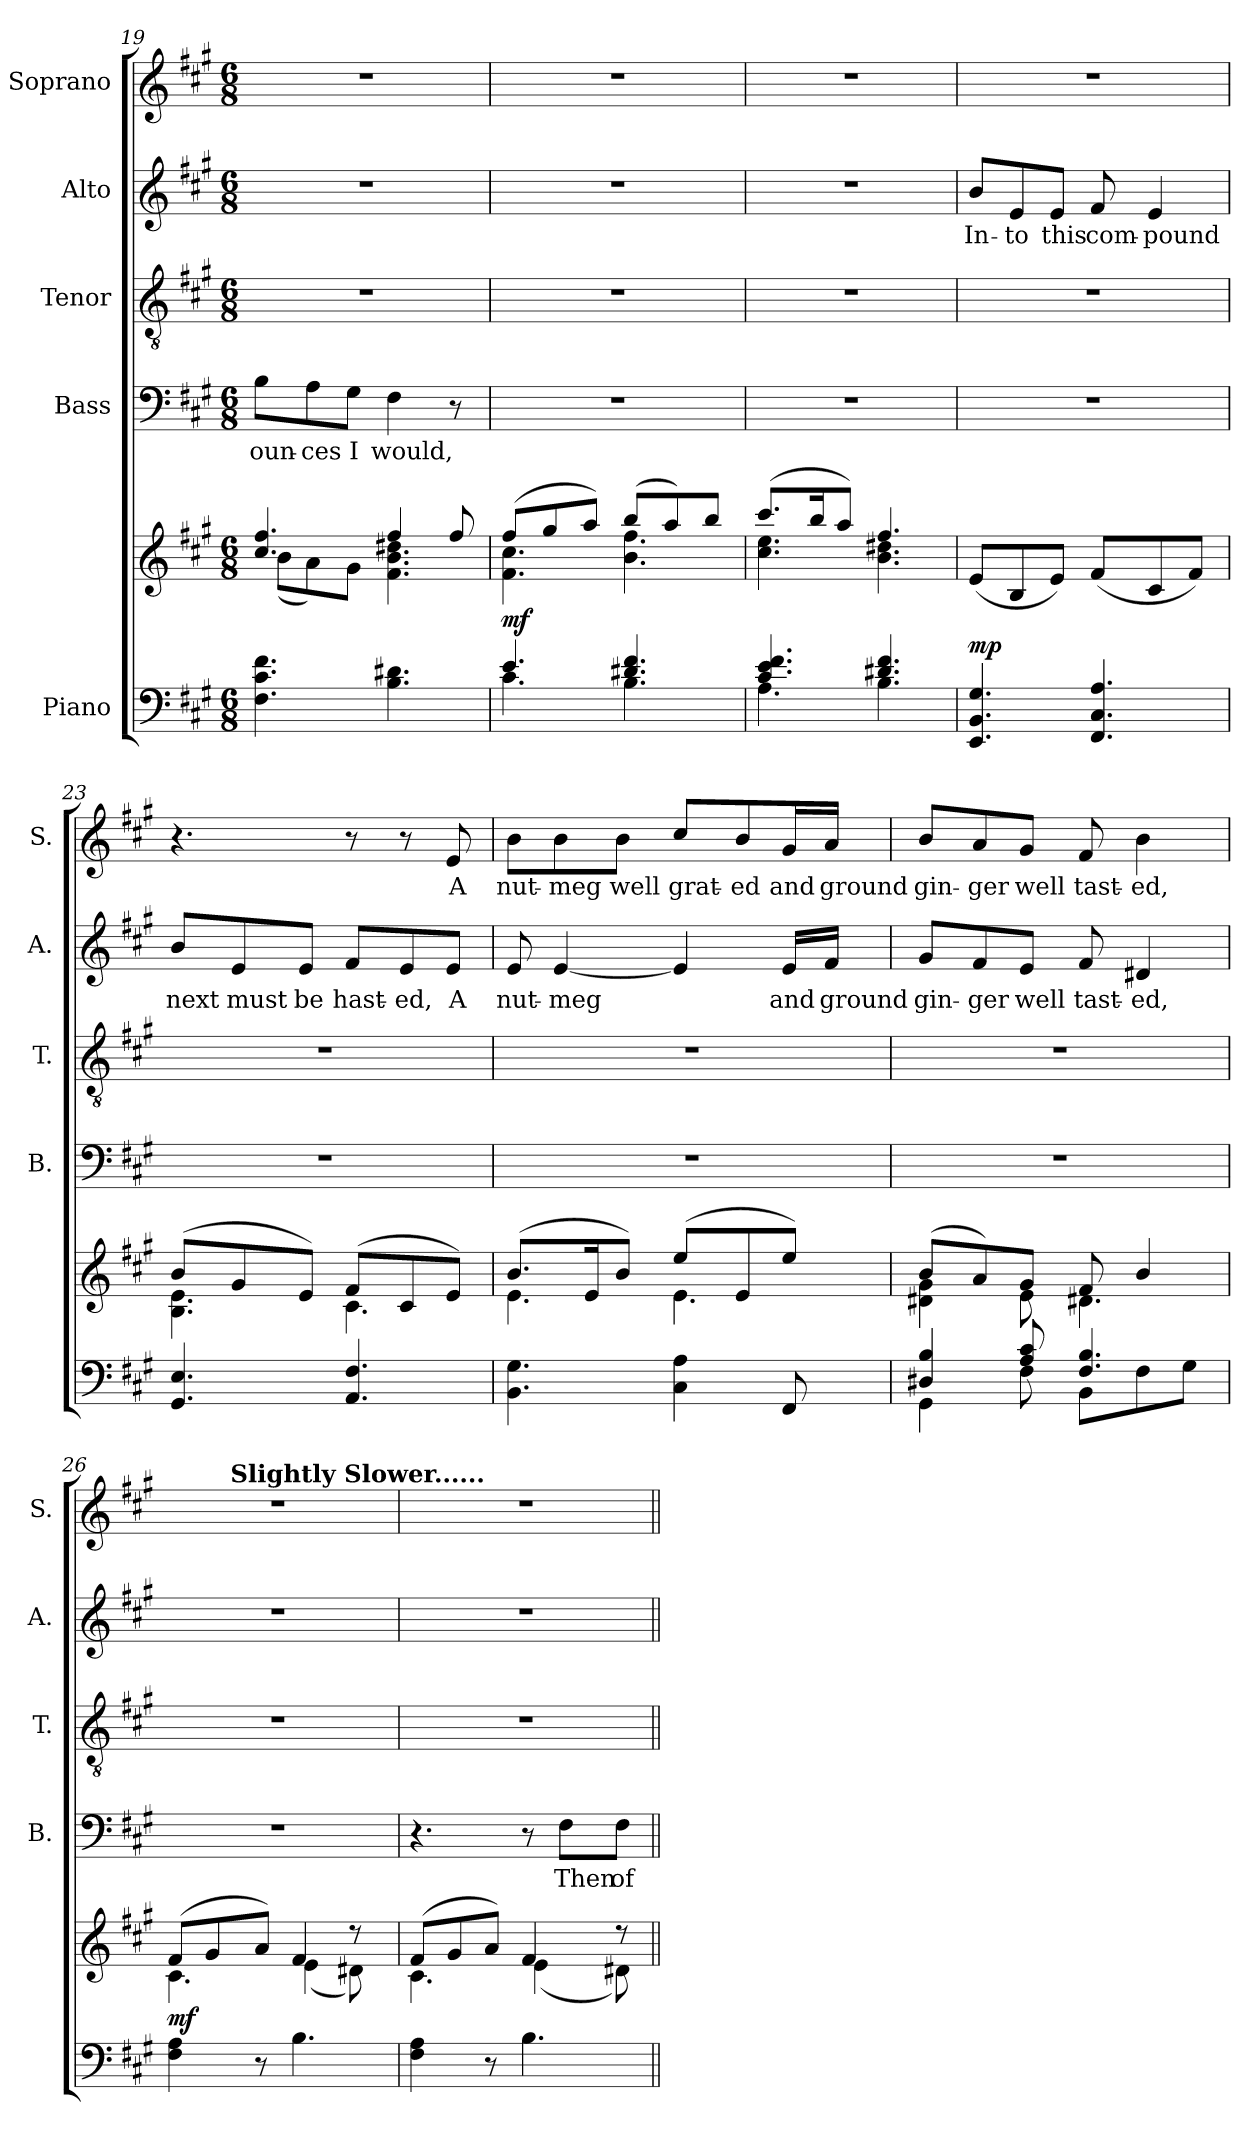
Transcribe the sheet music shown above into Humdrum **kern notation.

**kern	**kern	**dynam	**kern	**text	**kern	**kern	**text	**kern	**text
*part5	*part5	*part5	*part4	*part4	*part3	*part2	*part2	*part1	*part1
*staff6	*staff5	*staff5/6	*staff4	*staff4	*staff3	*staff2	*staff2	*staff1	*staff1
*I"Piano	*	*	*I"Bass	*	*I"Tenor	*I"Alto	*	*I"Soprano	*
*	*	*	*I'B.	*	*I'T.	*I'A.	*	*I'S.	*
*clefF4	*clefG2	*	*clefF4	*	*clefGv2	*clefG2	*	*clefG2	*
*k[f#c#g#]	*k[f#c#g#]	*	*k[f#c#g#]	*	*k[f#c#g#]	*k[f#c#g#]	*	*k[f#c#g#]	*
*A:	*A:	*	*A:	*	*A:	*A:	*	*A:	*
*M6/8	*M6/8	*	*M6/8	*	*M6/8	*M6/8	*	*M6/8	*
=19	=19	=19	=19	=19	=19	=19	=19	=19	=19
*	*^	*	*	*	*	*	*	*	*
!	!	!	!	!	!LO:LY:b	!LO:N:vis=1	!LO:N:vis=1	!	!LO:N:vis=1	!
4.F#\ 4.c#\ 4.f#\	4.cc#/ 4.ff#/	(<8b\L	.	8B\L	oun-	2.r	2.r	.	2.r	.
!	!	!	!	!	!LO:LY:b	!	!	!	!	!
.	.	8a\)	.	8A\	-ces	.	.	.	.	.
!	!	!	!	!	!LO:LY:b	!	!	!	!	!
.	.	8g#\J	.	8G#\J	I	.	.	.	.	.
!	!	!	!	!	!LO:LY:b	!	!	!	!	!
4.B\ 4.d#X\	4ff#/	4.f#\ 4.b\ 4.dd#X\	.	4F#\	would,	.	.	.	.	.
.	8ff#/	.	.	8r	.	.	.	.	.	.
=20	=20	=20	=20	=20	=20	=20	=20	=20	=20	=20
*^	*	*	*	*	*	*	*	*	*	*
!	!	!	!	!LO:DY:b	!LO:N:vis=1	!	!LO:N:vis=1	!LO:N:vis=1	!	!LO:N:vis=1	!
4.e/	4.c#\	(>8ff#/L	4.f#\ 4.cc#\	mf	2.r	.	2.r	2.r	.	2.r	.
.	.	8gg#/	.	.	.	.	.	.	.	.	.
.	.	8aa/J)	.	.	.	.	.	.	.	.	.
4.d#X/ 4.f#/	4.B\	(>8bb/L	4.b\ 4.ff#\	.	.	.	.	.	.	.	.
.	.	8aa/)	.	.	.	.	.	.	.	.	.
.	.	8bb/J	.	.	.	.	.	.	.	.	.
=21	=21	=21	=21	=21	=21	=21	=21	=21	=21	=21	=21
!	!	!	!	!	!LO:N:vis=1	!	!LO:N:vis=1	!LO:N:vis=1	!	!LO:N:vis=1	!
4.c#/ 4.e/ 4.f#/	4.A\	(>8.ccc#/L	4.cc#\ 4.ee\	.	2.r	.	2.r	2.r	.	2.r	.
.	.	16bb/k	.	.	.	.	.	.	.	.	.
.	.	8aa/J)	.	.	.	.	.	.	.	.	.
4.d#X/ 4.f#/	4.B\	4.ff#/	4.b\ 4.dd#X\	.	.	.	.	.	.	.	.
!!LO:PB:g=z
=22	=22	=22	=22	=22	=22	=22	=22	=22	=22	=22	=22
!	!	!	!	!LO:DY:a=2	!LO:N:vis=1	!	!LO:N:vis=1	!	!LO:LY:b	!LO:N:vis=1	!
*v	*v	*	*	*	*	*	*	*	*	*	*
*	*v	*v	*	*	*	*	*	*	*	*
4.EE/ 4.BB/ 4.G#/	(<8e/L	mp	2.r	.	2.r	8b/L	In-	2.r	.
!	!	!	!	!	!	!	!LO:LY:b	!	!
.	8B/	.	.	.	.	8e/	-to	.	.
!	!	!	!	!	!	!	!LO:LY:b	!	!
.	8e/J)	.	.	.	.	8e/J	this	.	.
!	!	!	!	!	!	!	!LO:LY:b	!	!
4.FF#/ 4.C#/ 4.A/	(<8f#/L	.	.	.	.	8f#/	com-	.	.
!	!	!	!	!	!	!	!LO:LY:b	!	!
.	8c#/	.	.	.	.	4e/	-pound	.	.
.	8f#/J)	.	.	.	.	.	.	.	.
=23	=23	=23	=23	=23	=23	=23	=23	=23	=23
*	*^	*	*	*	*	*	*	*	*
!	!	!	!	!LO:N:vis=1	!	!LO:N:vis=1	!	!LO:LY:b	!	!
4.GG#/ 4.E/	(>8b/L	4.B\ 4.e\	.	2.r	.	2.r	8b/L	next	4.r	.
!	!	!	!	!	!	!	!	!LO:LY:b	!	!
.	8g#/	.	.	.	.	.	8e/	must	.	.
!	!	!	!	!	!	!	!	!LO:LY:b	!	!
.	8e/J)	.	.	.	.	.	8e/J	be	.	.
!	!	!	!	!	!	!	!	!LO:LY:b	!	!
4.AA/ 4.F#/	(>8f#/L	4.c#\	.	.	.	.	8f#/L	hast-	8r	.
!	!	!	!	!	!	!	!	!LO:LY:b	!	!
.	8c#/	.	.	.	.	.	8e/	-ed,	8r	.
!	!	!	!	!	!	!	!	!LO:LY:b	!	!LO:LY:b
.	8e/J)	.	.	.	.	.	8e/J	A	8e/	A
=24	=24	=24	=24	=24	=24	=24	=24	=24	=24	=24
!	!	!	!	!LO:N:vis=1	!	!LO:N:vis=1	!	!LO:LY:b	!	!LO:LY:b
4.BB\ 4.G#\	(>8.b/L	4.e\	.	2.r	.	2.r	8e/	nut-	8b\L	nut-
!	!	!	!	!	!	!	!	!LO:LY:b	!	!LO:LY:b
.	.	.	.	.	.	.	[<4e/	-meg	8b\	-meg
.	16e/k	.	.	.	.	.	.	.	.	.
!	!	!	!	!	!	!	!	!	!	!LO:LY:b
.	8b/J)	.	.	.	.	.	.	.	8b\J	well
!	!	!	!	!	!	!	!	!	!	!LO:LY:b
4C#\ 4A\	(>8ee/L	4.e\	.	.	.	.	4e/]	.	8cc#/L	grat-
!	!	!	!	!	!	!	!	!	!	!LO:LY:b
.	8e/	.	.	.	.	.	.	.	8b/	-ed
!	!	!	!	!	!	!	!	!LO:LY:b	!	!LO:LY:b
8FF#/	8ee/J)	.	.	.	.	.	16e/LL	and	16g#/L	and
!	!	!	!	!	!	!	!	!LO:LY:b	!	!LO:LY:b
.	.	.	.	.	.	.	16f#/JJ	ground	16a/JJ	ground
=25	=25	=25	=25	=25	=25	=25	=25	=25	=25	=25
*^	*	*	*	*	*	*	*	*	*	*
!	!	!	!	!	!LO:N:vis=1	!	!LO:N:vis=1	!	!LO:LY:b	!	!LO:LY:b
4D#X/ 4B/	4GG#\	(>8b/L	4d#X\ 4g#\	.	2.r	.	2.r	8g#/L	gin-	8b/L	gin-
!	!	!	!	!	!	!	!	!	!LO:LY:b	!	!LO:LY:b
.	.	8a/)	.	.	.	.	.	8f#/	-ger	8a/	-ger
!	!	!	!	!	!	!	!	!	!LO:LY:b	!	!LO:LY:b
8A/ 8c#/	8F#\	8g#/J	8e\	.	.	.	.	8e/J	well	8g#/J	well
!	!	!	!	!	!	!	!	!	!LO:LY:b	!	!LO:LY:b
4.F#/ 4.B/	8BB\L	8f#/	4.d#X\	.	.	.	.	8f#/	tast-	8f#/	tast-
!	!	!	!	!	!	!	!	!	!LO:LY:b	!	!LO:LY:b
.	8F#\	4b/	.	.	.	.	.	4d#X/	-ed,	4b\	-ed,
.	8G#\J	.	.	.	.	.	.	.	.	.	.
!!LO:LB:g=z
=26	=26	=26	=26	=26	=26	=26	=26	=26	=26	=26	=26
!	!	!	!	!LO:DY:a=2	!LO:N:vis=1	!	!LO:N:vis=1	!LO:N:vis=1	!	!LO:N:vis=1	!
*v	*v	*	*	*	*	*	*	*	*	*^	*
4F#\ 4A\	(>8f#/L	4.c#\	mf	2.r	.	2.r	2.r	.	2.r	8.ryy	.
.	8g#/	.	.	.	.	.	.	.	.	.	.
!	!	!	!	!	!	!	!	!	!	!LO:TX:a:B:t=Slightly Slower......	!
.	.	.	.	.	.	.	.	.	.	2ryy	.
8r	8a/J)	.	.	.	.	.	.	.	.	.	.
4.B\	4f#/	(<4e\	.	.	.	.	.	.	.	.	.
.	8rdd	8d#X\)	.	.	.	.	.	.	.	.	.
.	.	.	.	.	.	.	.	.	.	16ryy	.
=27	=27	=27	=27	=27	=27	=27	=27	=27	=27	=27	=27
!	!	!	!	!	!	!LO:N:vis=1	!LO:N:vis=1	!	!LO:N:vis=1	!	!
*	*	*	*	*	*	*	*	*	*v	*v	*
4F#\ 4A\	(>8f#/L	4.c#\	.	4.r	.	2.r	2.r	.	2.r	.
.	8g#/	.	.	.	.	.	.	.	.	.
8r	8a/J)	.	.	.	.	.	.	.	.	.
4.B\	4f#/	(<4e\	.	8r	.	.	.	.	.	.
!	!	!	!	!	!LO:LY:b	!	!	!	!	!
.	.	.	.	8F#\L	Then	.	.	.	.	.
!	!	!	!	!	!LO:LY:b	!	!	!	!	!
.	8rdd	8d#X\)	.	8F#\J	of	.	.	.	.	.
*	*v	*v	*	*	*	*	*	*	*	*
=||	=||	=||	=||	=||	=||	=||	=||	=||	=||
*-	*-	*-	*-	*-	*-	*-	*-	*-	*-
